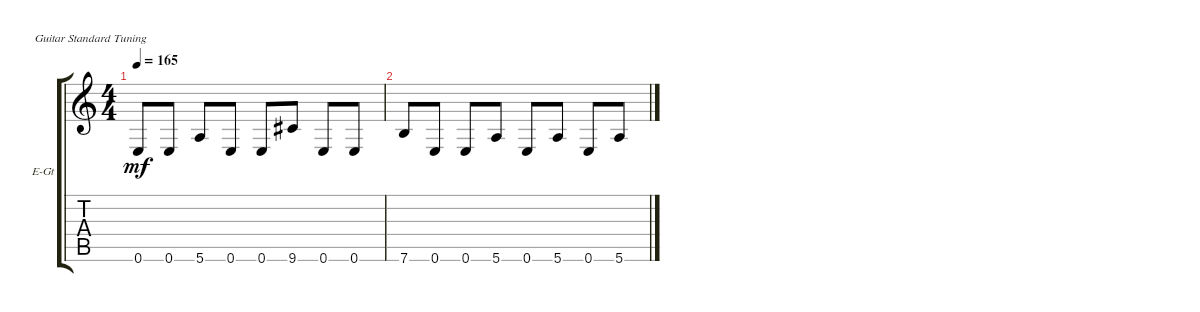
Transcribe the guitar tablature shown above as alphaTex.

\defaultSystemsLayout 4
\bracketExtendMode groupsimilarinstruments
\firstSystemTrackNameOrientation horizontal
\otherSystemsTrackNameOrientation horizontal
\track ("Rocky joe Guitar" "E-Gt") {instrument distortionguitar}
\staff {score tabs}
\tuning (E4 B3 G3 D3 A2 E2)
\ts (4 4)
\tempo 165
\clef g2
\ks c
0.6.8{dy mf} 0.6.8 5.6.8 0.6.8 0.6.8 9.6.8 0.6.8 0.6.8 |
7.6.8 0.6.8 0.6.8 5.6.8 0.6.8 5.6.8 0.6.8 5.6.8
